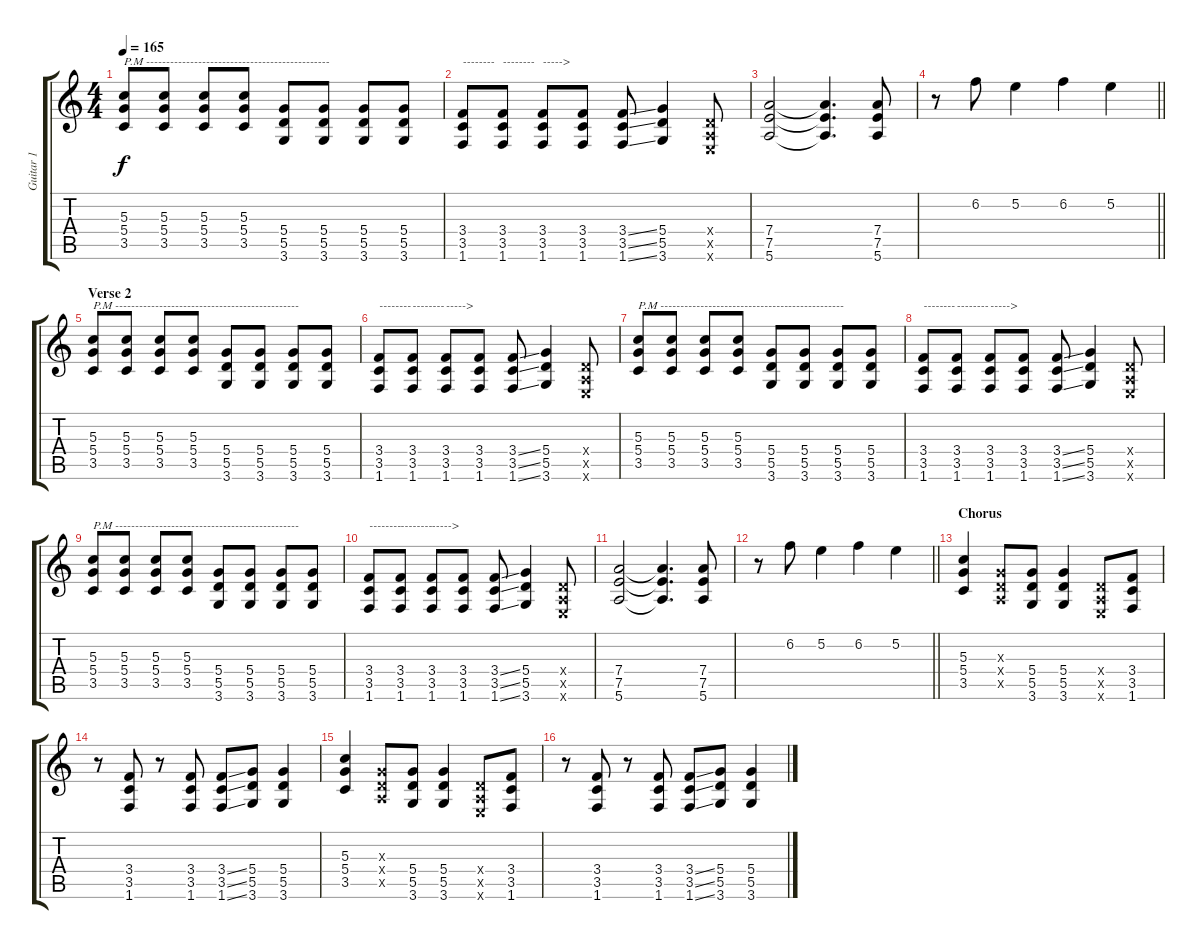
\track ("Guitar 1" "Guitar 1") {instrument distortionguitar}
\staff {score tabs}
\tuning (E4 B3 G3 D3 A2 E2) {hide}
\ts (4 4)
\tempo 165
\clef g2
\ks c
(5.3 5.4 3.5).8{txt "P.M ----------------------------------------------" dy f volume 11} (5.3 5.4 3.5).8 (5.3 5.4 3.5).8 (5.3 5.4 3.5).8 (5.4 5.5 3.6).8 (5.4 5.5 3.6).8 (5.4 5.5 3.6).8 (5.4 5.5 3.6).8 |
(3.4 3.5 1.6).8{txt "--------"} (3.4 3.5 1.6).8{txt "--------"} (3.4 3.5 1.6).8{txt "----->"} (3.4 3.5 1.6).8 (3.4{ss} 3.5{ss} 1.6{ss}).8{volume 12} (5.4 5.5 3.6).4 (0.4{x} 0.5{x} 0.6{x}).8 |
(7.4 7.5 5.6).2 (7.4{t} 7.5{t} 5.6{t}).4{d} (7.4 7.5 5.6).8 |
\barLineRight lightlight
r.8 6.2.8 5.2.4 6.2.4 5.2.4 |
\section ("" "Verse 2")
(5.3 5.4 3.5).8{txt "P.M ----------------------------------------------" volume 11 balance 6} (5.3 5.4 3.5).8 (5.3 5.4 3.5).8 (5.3 5.4 3.5).8 (5.4 5.5 3.6).8 (5.4 5.5 3.6).8 (5.4 5.5 3.6).8 (5.4 5.5 3.6).8 |
(3.4 3.5 1.6).8{txt "--------"} (3.4 3.5 1.6).8{txt "--------"} (3.4 3.5 1.6).8{txt "----->"} (3.4 3.5 1.6).8 (3.4{ss} 3.5{ss} 1.6{ss}).8{volume 12} (5.4 5.5 3.6).4 (0.4{x} 0.5{x} 0.6{x}).8 |
(5.3 5.4 3.5).8{txt "P.M ----------------------------------------------" volume 11} (5.3 5.4 3.5).8 (5.3 5.4 3.5).8 (5.3 5.4 3.5).8 (5.4 5.5 3.6).8 (5.4 5.5 3.6).8 (5.4 5.5 3.6).8 (5.4 5.5 3.6).8 |
(3.4 3.5 1.6).8{txt "--------"} (3.4 3.5 1.6).8{txt "--------"} (3.4 3.5 1.6).8{txt "----->"} (3.4 3.5 1.6).8 (3.4{ss} 3.5{ss} 1.6{ss}).8{volume 12} (5.4 5.5 3.6).4 (0.4{x} 0.5{x} 0.6{x}).8 |
(5.3 5.4 3.5).8{txt "P.M ----------------------------------------------" volume 11} (5.3 5.4 3.5).8 (5.3 5.4 3.5).8 (5.3 5.4 3.5).8 (5.4 5.5 3.6).8 (5.4 5.5 3.6).8 (5.4 5.5 3.6).8 (5.4 5.5 3.6).8 |
(3.4 3.5 1.6).8{txt "--------"} (3.4 3.5 1.6).8{txt "--------"} (3.4 3.5 1.6).8{txt "----->"} (3.4 3.5 1.6).8 (3.4{ss} 3.5{ss} 1.6{ss}).8{volume 12} (5.4 5.5 3.6).4 (0.4{x} 0.5{x} 0.6{x}).8 |
(7.4 7.5 5.6).2 (7.4{t} 7.5{t} 5.6{t}).4{d} (7.4 7.5 5.6).8 |
\barLineRight lightlight
r.8 6.2.8 5.2.4 6.2.4 5.2.4 |
\section ("" "Chorus")
(5.3 5.4 3.5).4 (0.3{x} 0.4{x} 0.5{x}).8 (5.4 5.5 3.6).8 (5.4 5.5 3.6).4 (0.4{x} 0.5{x} 0.6{x}).8 (3.4 3.5 1.6).8 |
r.8 (3.4 3.5 1.6).8 r.8 (3.4 3.5 1.6).8 (3.4{ss} 3.5{ss} 1.6{ss}).8 (5.4 5.5 3.6).8 (5.4 5.5 3.6).4 |
(5.3 5.4 3.5).4 (0.3{x} 0.4{x} 0.5{x}).8 (5.4 5.5 3.6).8 (5.4 5.5 3.6).4 (0.4{x} 0.5{x} 0.6{x}).8 (3.4 3.5 1.6).8 |
r.8 (3.4 3.5 1.6).8 r.8 (3.4 3.5 1.6).8 (3.4{ss} 3.5{ss} 1.6{ss}).8 (5.4 5.5 3.6).8 (5.4 5.5 3.6).4
